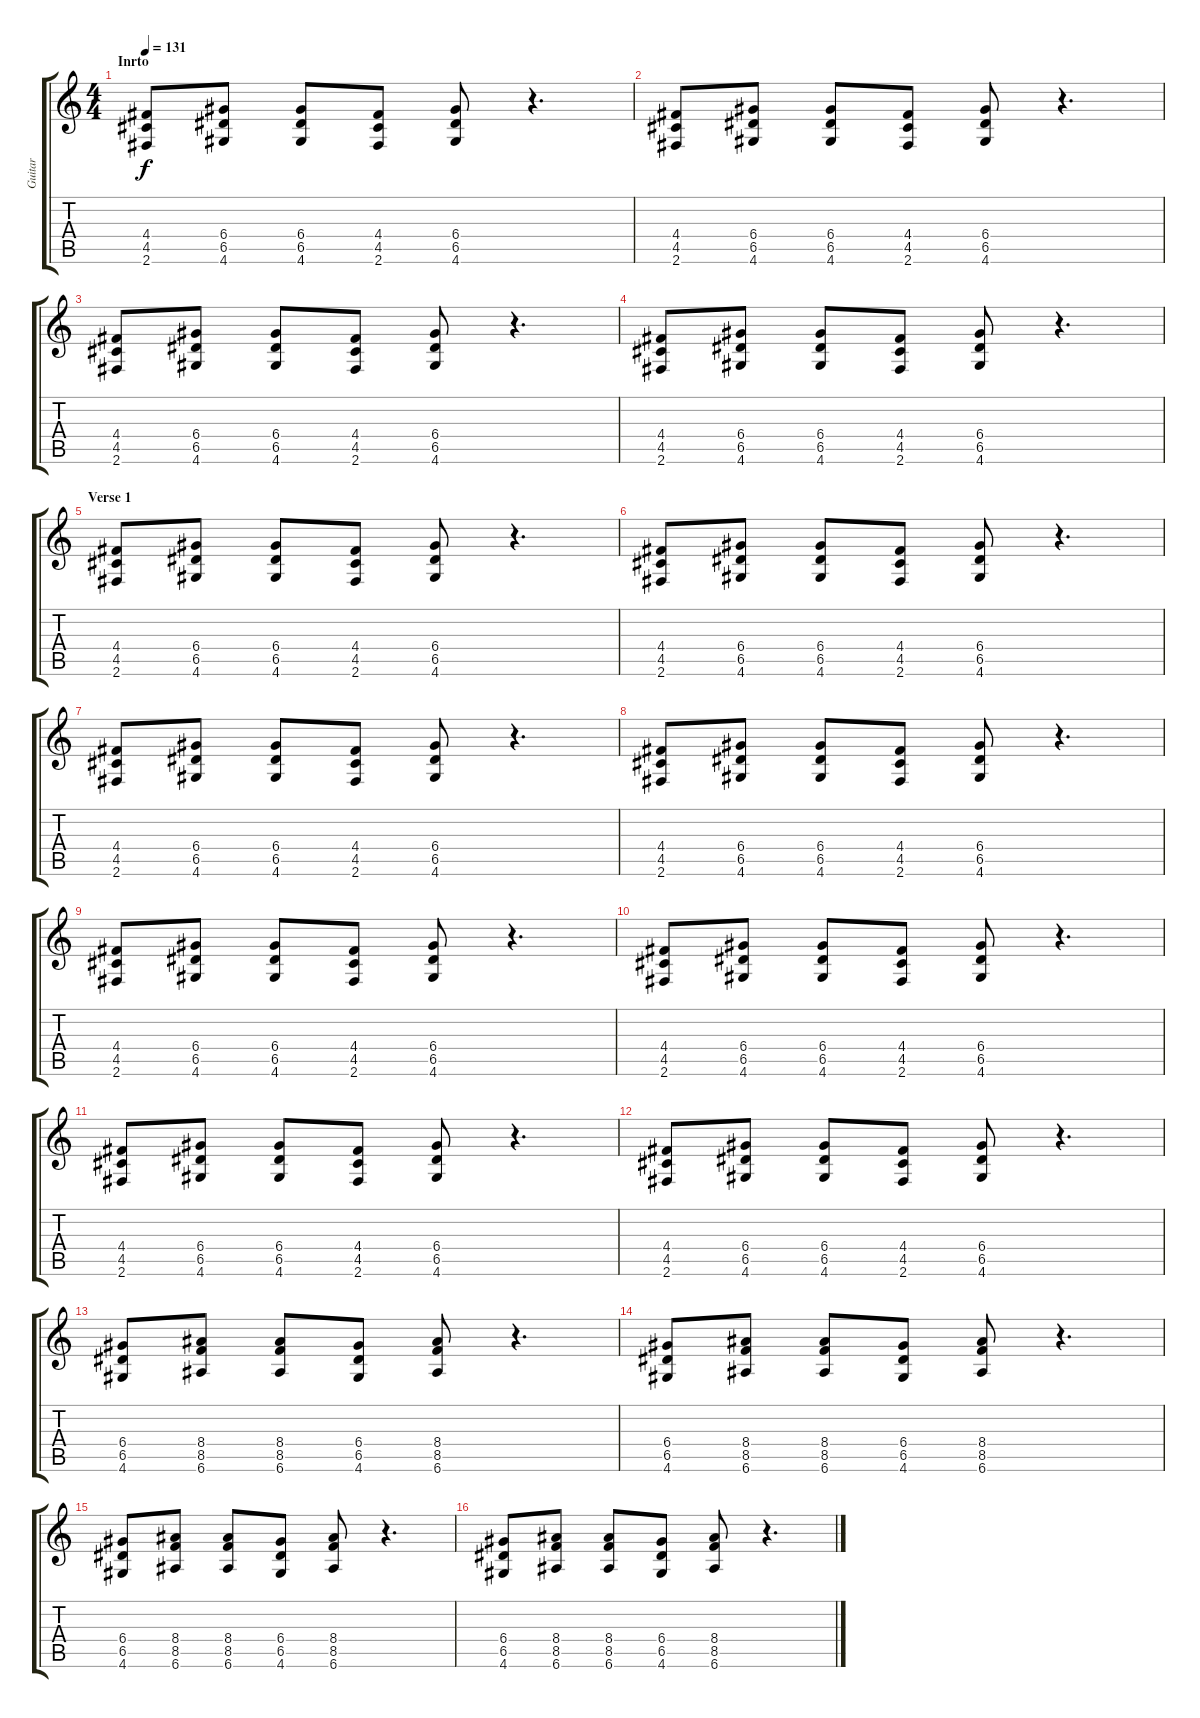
\track ("Guitar" "Guitar") {instrument overdrivenguitar}
\staff {score tabs}
\tuning (E4 B3 G3 D3 A2 E2) {hide}
\ts (4 4)
\section ("" "Inrto")
\tempo 131
\clef g2
\ks c
(4.4 4.5 2.6).8{dy f instrument overdrivenguitar} (6.4 6.5 4.6).8 (6.4 6.5 4.6).8 (4.4 4.5 2.6).8 (6.4 6.5 4.6).8 r.4{d} |
(4.4 4.5 2.6).8 (6.4 6.5 4.6).8 (6.4 6.5 4.6).8 (4.4 4.5 2.6).8 (6.4 6.5 4.6).8 r.4{d} |
(4.4 4.5 2.6).8 (6.4 6.5 4.6).8 (6.4 6.5 4.6).8 (4.4 4.5 2.6).8 (6.4 6.5 4.6).8 r.4{d} |
(4.4 4.5 2.6).8 (6.4 6.5 4.6).8 (6.4 6.5 4.6).8 (4.4 4.5 2.6).8 (6.4 6.5 4.6).8 r.4{d} |
\section ("" "Verse 1")
(4.4 4.5 2.6).8{volume 12} (6.4 6.5 4.6).8 (6.4 6.5 4.6).8 (4.4 4.5 2.6).8 (6.4 6.5 4.6).8 r.4{d} |
(4.4 4.5 2.6).8 (6.4 6.5 4.6).8 (6.4 6.5 4.6).8 (4.4 4.5 2.6).8 (6.4 6.5 4.6).8 r.4{d} |
(4.4 4.5 2.6).8 (6.4 6.5 4.6).8 (6.4 6.5 4.6).8 (4.4 4.5 2.6).8 (6.4 6.5 4.6).8 r.4{d} |
(4.4 4.5 2.6).8 (6.4 6.5 4.6).8 (6.4 6.5 4.6).8 (4.4 4.5 2.6).8 (6.4 6.5 4.6).8 r.4{d} |
(4.4 4.5 2.6).8 (6.4 6.5 4.6).8 (6.4 6.5 4.6).8 (4.4 4.5 2.6).8 (6.4 6.5 4.6).8 r.4{d} |
(4.4 4.5 2.6).8 (6.4 6.5 4.6).8 (6.4 6.5 4.6).8 (4.4 4.5 2.6).8 (6.4 6.5 4.6).8 r.4{d} |
(4.4 4.5 2.6).8 (6.4 6.5 4.6).8 (6.4 6.5 4.6).8 (4.4 4.5 2.6).8 (6.4 6.5 4.6).8 r.4{d} |
(4.4 4.5 2.6).8 (6.4 6.5 4.6).8 (6.4 6.5 4.6).8 (4.4 4.5 2.6).8 (6.4 6.5 4.6).8 r.4{d} |
(6.4 6.5 4.6).8 (8.4 8.5 6.6).8 (8.4 8.5 6.6).8 (6.4 6.5 4.6).8 (8.4 8.5 6.6).8 r.4{d} |
(6.4 6.5 4.6).8 (8.4 8.5 6.6).8 (8.4 8.5 6.6).8 (6.4 6.5 4.6).8 (8.4 8.5 6.6).8 r.4{d} |
(6.4 6.5 4.6).8 (8.4 8.5 6.6).8 (8.4 8.5 6.6).8 (6.4 6.5 4.6).8 (8.4 8.5 6.6).8 r.4{d} |
(6.4 6.5 4.6).8 (8.4 8.5 6.6).8 (8.4 8.5 6.6).8 (6.4 6.5 4.6).8 (8.4 8.5 6.6).8 r.4{d}
